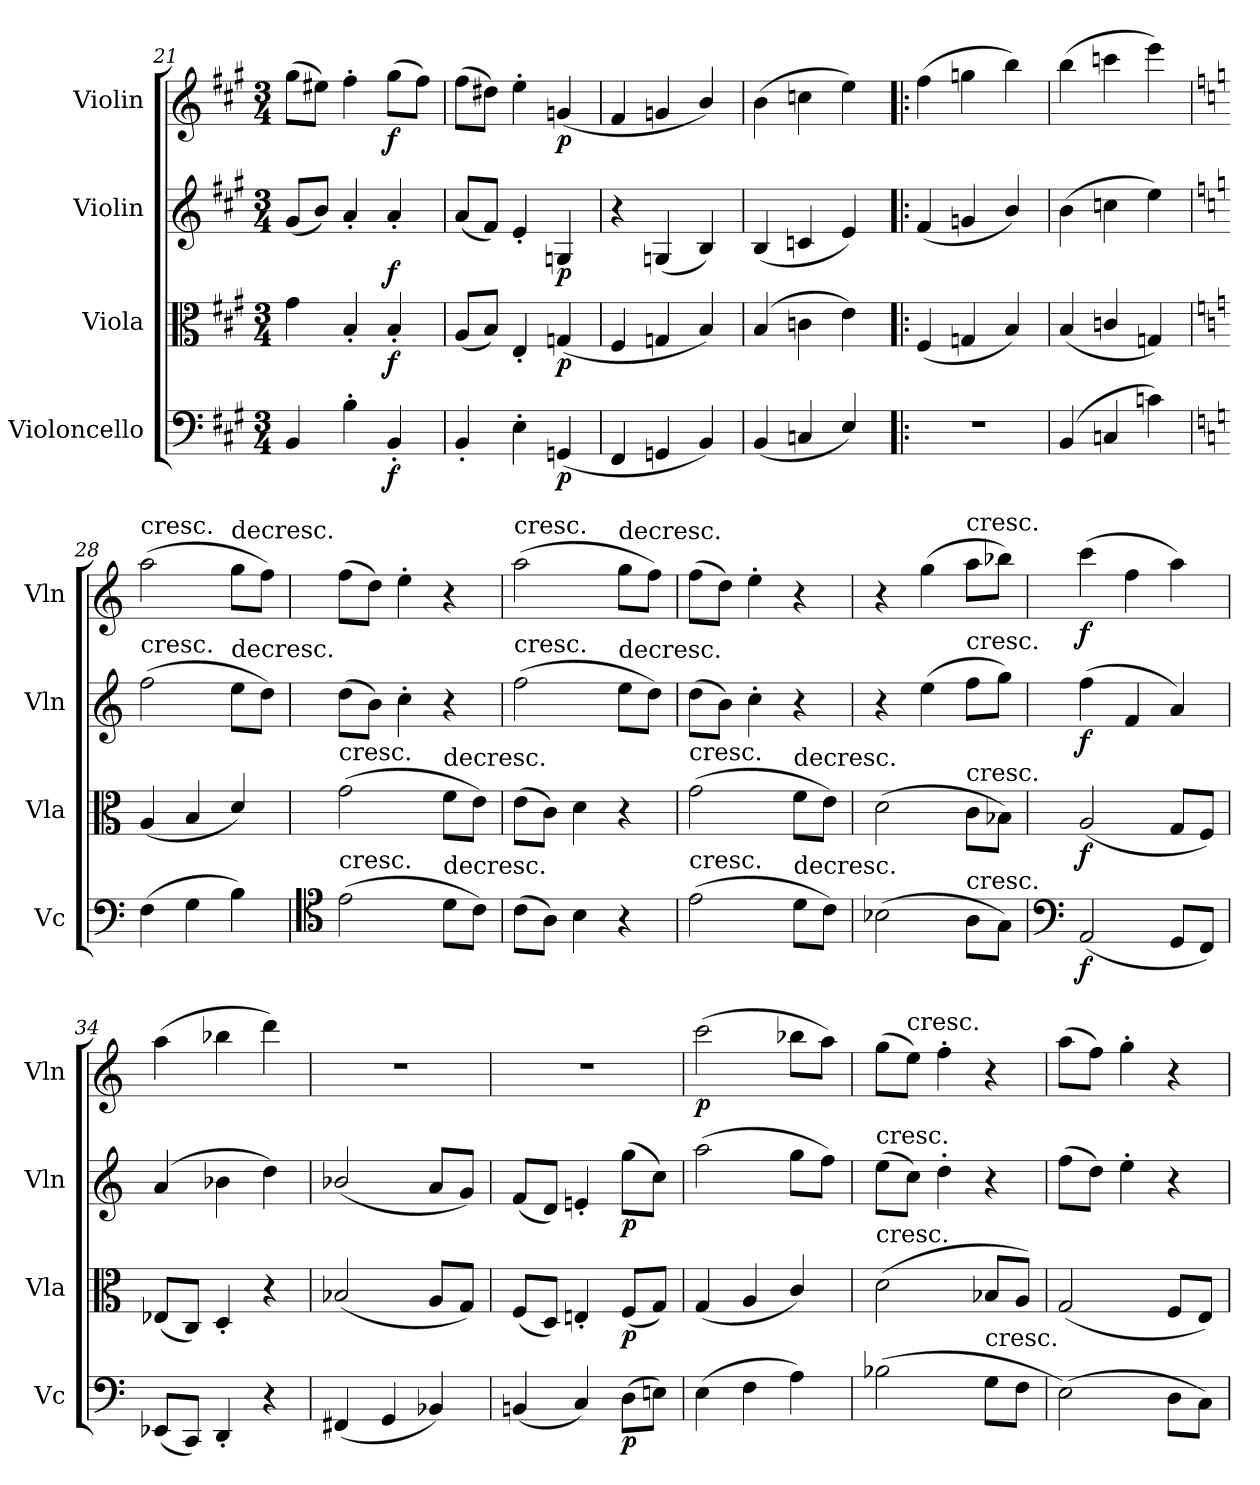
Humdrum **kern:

**kern	**dynam	**kern	**dynam	**kern	**dynam	**kern	**dynam
*part4	*part4	*part3	*part3	*part2	*part2	*part1	*part1
*staff4	*staff4	*staff3	*staff3	*staff2	*staff2	*staff1	*staff1
*I"Violoncello	*	*I"Viola	*	*I"Violin	*	*I"Violin	*
*I'Vc	*	*I'Vla	*	*I'Vln	*	*I'Vln	*
*clefF4	*	*clefC3	*	*clefG2	*	*clefG2	*
*k[f#c#g#]	*	*k[f#c#g#]	*	*k[f#c#g#]	*	*k[f#c#g#]	*
*M3/4	*	*M3/4	*	*M3/4	*	*M3/4	*
=21	=21	=21	=21	=21	=21	=21	=21
4BB/	.	4g#\	.	(8g#/L	.	(8gg#\L	.
.	.	.	.	8b/J)	.	8ee#X\J)	.
4B'\	.	4B'/	.	4a'/	.	4ff#'\	.
4BB'/	f	4B'/	f	4a'/	f	(8gg#\L	f
.	.	.	.	.	.	8ff#\J)	.
=22	=22	=22	=22	=22	=22	=22	=22
4BB'/	.	(8A/L	.	(8a/L	.	(8ff#\L	.
.	.	8B/J)	.	8f#/J)	.	8dd#X\J)	.
4E'\	.	4E'/	.	4e'/	.	4ee'\	.
(4GGn/	p	(4Gn/	p	4Gn/	p	(4gn/	p
=24	=24	=24	=24	=24	=24	=24	=24
4FF#/	.	4F#/	.	4r	.	4f#/	.
4GGn/	.	4Gn/	.	(4Gn/	.	4gn/	.
4BB/)	.	4B/)	.	4B/)	.	4b/)	.
=25	=25	=25	=25	=25	=25	=25	=25
(4BB/	.	(4B/	.	(4B/	.	(4b\	.
4Cn/	.	4cn\	.	4cn/	.	4ccn\	.
4E/)	.	4e\)	.	4e/)	.	4ee\)	.
=26!|:	=26!|:	=26!|:	=26!|:	=26!|:	=26!|:	=26!|:	=26!|:
2.r	.	(4F#/	.	(4f#/	.	(4ff#\	.
.	.	4Gn/	.	4gn/	.	4ggn\	.
.	.	4B/)	.	4b/)	.	4bb\)	.
=27	=27	=27	=27	=27	=27	=27	=27
(4BB/	.	(4B/	.	(4b\	.	(4bb\	.
4Cn/	.	4cn/	.	4ccn\	.	4cccn\	.
4cn\)	.	4Gn/)	.	4ee\)	.	4eee\)	.
=28	=28	=28	=28	=28	=28	=28	=28
*k[]	*	*k[]	*	*k[]	*	*k[]	*
!	!	!	!	!	!	!LO:TX:t=cresc.	!
!	!	!	!	!LO:TX:t=cresc.	!	!	!
(4F\	.	(4A/	.	(2ff\	.	(2aa\	.
4G\	.	4B/	.	.	.	.	.
!	!	!	!	!	!	!LO:TX:t=decresc.	!
!	!	!	!	!LO:TX:t=decresc.	!	!	!
4B\)	.	4d/)	.	8ee\L	.	8gg\L	.
.	.	.	.	8dd\J)	.	8ff\J)	.
=29	=29	=29	=29	=29	=29	=29	=29
*clefC4	*	*	*	*	*	*	*
!	!	!LO:TX:t=cresc.	!	!	!	!	!
!LO:TX:t=cresc.	!	!	!	!	!	!	!
(2e\	.	(2g\	.	(8dd\L	.	(8ff\L	.
.	.	.	.	8b\J)	.	8dd\J)	.
.	.	.	.	4cc'\	.	4ee'\	.
!	!	!LO:TX:t=decresc.	!	!	!	!	!
!LO:TX:t=decresc.	!	!	!	!	!	!	!
8d\L	.	8f\L	.	4r	.	4r	.
8c\J)	.	8e\J)	.	.	.	.	.
=30	=30	=30	=30	=30	=30	=30	=30
!	!	!	!	!	!	!LO:TX:t=cresc.	!
!	!	!	!	!LO:TX:t=cresc.	!	!	!
(8c\L	.	(8e\L	.	(2ff\	.	(2aa\	.
8A\J)	.	8c\J)	.	.	.	.	.
4B\	.	4d\	.	.	.	.	.
!	!	!	!	!	!	!LO:TX:t=decresc.	!
!	!	!	!	!LO:TX:t=decresc.	!	!	!
4r	.	4r	.	8ee\L	.	8gg\L	.
.	.	.	.	8dd\J)	.	8ff\J)	.
=31	=31	=31	=31	=31	=31	=31	=31
!	!	!LO:TX:t=cresc.	!	!	!	!	!
!LO:TX:t=cresc.	!	!	!	!	!	!	!
(2e\	.	(2g\	.	(8dd\L	.	(8ff\L	.
.	.	.	.	8b\J)	.	8dd\J)	.
.	.	.	.	4cc'\	.	4ee'\	.
!	!	!LO:TX:t=decresc.	!	!	!	!	!
!LO:TX:t=decresc.	!	!	!	!	!	!	!
8d\L	.	8f\L	.	4r	.	4r	.
8c\J)	.	8e\J)	.	.	.	.	.
=32	=32	=32	=32	=32	=32	=32	=32
(2B-X\	.	(2d\	.	4r	.	4r	.
.	.	.	.	(4ee\	.	(4gg\	.
!	!	!	!	!	!	!LO:TX:t=cresc.	!
!	!	!	!	!LO:TX:t=cresc.	!	!	!
!	!	!LO:TX:t=cresc.	!	!	!	!	!
!LO:TX:t=cresc.	!	!	!	!	!	!	!
8A\L	.	8c\L	.	8ff\L	.	8aa\L	.
8G\J)	.	8B-X\J)	.	8gg\J)	.	8bb-X\J)	.
=33	=33	=33	=33	=33	=33	=33	=33
*clefF4	*	*	*	*	*	*	*
(2AA/	f	(2A/	f	(4ff\	f	(4ccc\	f
.	.	.	.	4f/	.	4ff\	.
8GG/L	.	8G/L	.	4a/)	.	4aa\)	.
8FF/J)	.	8F/J)	.	.	.	.	.
=34	=34	=34	=34	=34	=34	=34	=34
(8EE-X/L	.	(8E-X/L	.	(4a/	.	(4aa\	.
8CC/J)	.	8C/J)	.	.	.	.	.
4DD'/	.	4D'/	.	4b-X\	.	4bb-X\	.
4r	.	4r	.	4dd\)	.	4ddd\)	.
=35	=35	=35	=35	=35	=35	=35	=35
(4FF#X/	.	(2B-X/	.	(2b-X/	.	2.r	.
4GG/	.	.	.	.	.	.	.
4BB-X/)	.	8A/L	.	8a/L	.	.	.
.	.	8G/J)	.	8g/J)	.	.	.
=36	=36	=36	=36	=36	=36	=36	=36
(4BBn/	.	(8F/L	.	(8f/L	.	2.r	.
.	.	8D/J)	.	8d/J)	.	.	.
4C/)	.	4En'/	.	4en'/	.	.	.
(8D\L	p	(8F/L	p	(8gg\L	p	.	.
8En\J)	.	8G/J)	.	8cc\J)	.	.	.
=37	=37	=37	=37	=37	=37	=37	=37
(4E\	.	(4G/	.	(2aa\	.	(2ccc\	p
4F\	.	4A/	.	.	.	.	.
4A\)	.	4c/)	.	8gg\L	.	8bb-X\L	.
.	.	.	.	8ff\J)	.	8aa\J)	.
=38	=38	=38	=38	=38	=38	=38	=38
!	!	!	!	!LO:TX:t=cresc.	!	!	!
!	!	!LO:TX:t=cresc.	!	!	!	!	!
(2B-X\	.	(2d\	.	(8ee\L	.	(8gg\L	.
!	!	!	!	!	!	!LO:TX:t=cresc.	!
.	.	.	.	8cc\J)	.	8ee\J)	.
.	.	.	.	4dd'\	.	4ff'\	.
!LO:TX:t=cresc.	!	!	!	!	!	!	!
8G\L	.	8B-X/L	.	4r	.	4r	.
8F\J	.	8A/J)	.	.	.	.	.
=39	=39	=39	=39	=39	=39	=39	=39
(2E\)	.	(2G/	.	(8ff\L	.	(8aa\L	.
.	.	.	.	8dd\J)	.	8ff\J)	.
.	.	.	.	4ee'\	.	4gg'\	.
8D\L	.	8F/L	.	4r	.	4r	.
8C\J)	.	8E/J)	.	.	.	.	.
=	=	=	=	=	=	=	=
*-	*-	*-	*-	*-	*-	*-	*-
